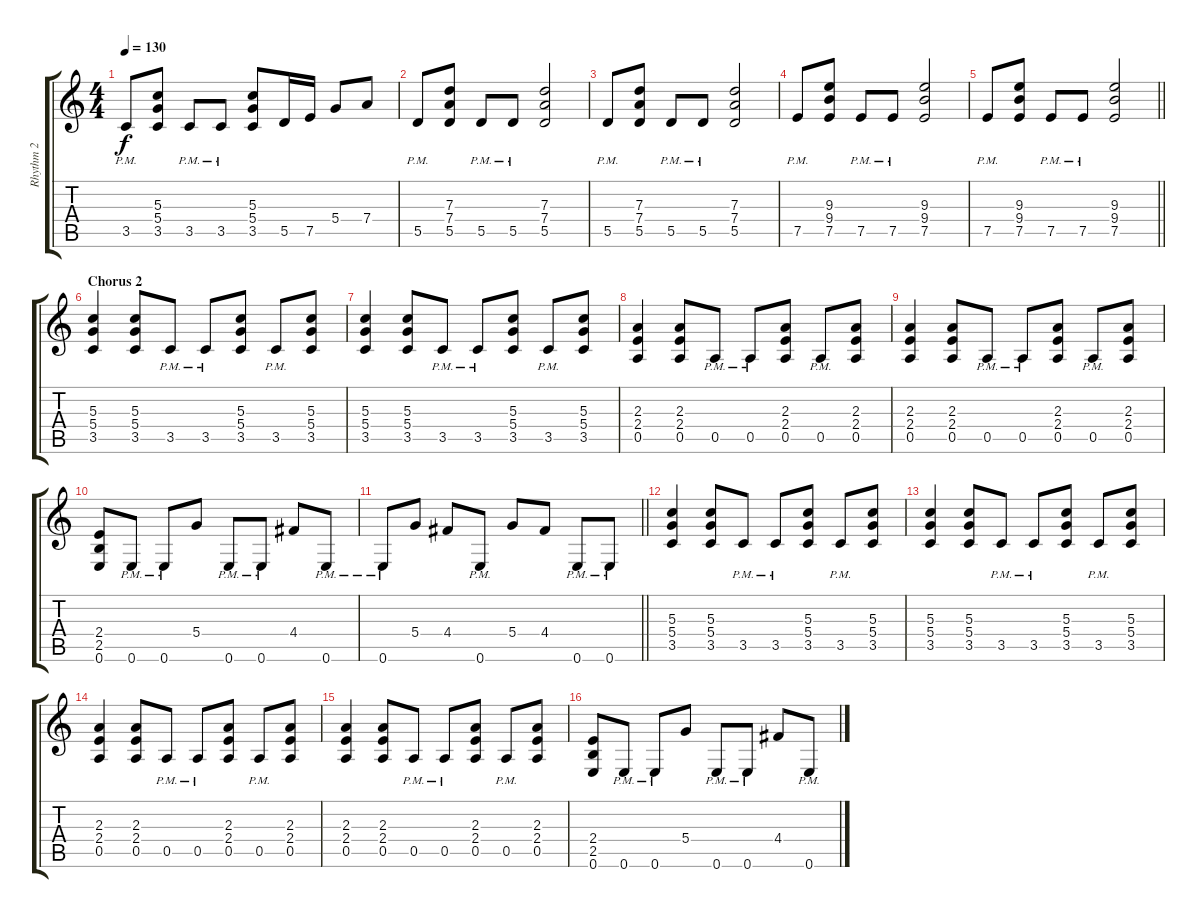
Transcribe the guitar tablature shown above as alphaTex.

\track ("Rhythm 2" "Rhythm 2") {instrument overdrivenguitar}
\staff {score tabs}
\tuning (E4 B3 G3 D3 A2 E2) {hide}
\ts (4 4)
\tempo 130
\clef g2
\ks c
3.5{pm}.8{dy f} (5.3 5.4 3.5).8 3.5{pm}.8 3.5{pm}.8 (5.3 5.4 3.5).8 5.5.16 7.5.16 5.4.8 7.4.8 |
5.5{pm}.8 (7.3 7.4 5.5).8 5.5{pm}.8 5.5{pm}.8 (7.3 7.4 5.5).2 |
5.5{pm}.8 (7.3 7.4 5.5).8 5.5{pm}.8 5.5{pm}.8 (7.3 7.4 5.5).2 |
7.5{pm}.8 (9.3 9.4 7.5).8 7.5{pm}.8 7.5{pm}.8 (9.3 9.4 7.5).2 |
\barLineRight lightlight
7.5{pm}.8 (9.3 9.4 7.5).8 7.5{pm}.8 7.5{pm}.8 (9.3 9.4 7.5).2 |
\section ("" "Chorus 2")
(5.3 5.4 3.5).4 (5.3 5.4 3.5).8 3.5{pm}.8 3.5{pm}.8 (5.3 5.4 3.5).8 3.5{pm}.8 (5.3 5.4 3.5).8 |
(5.3 5.4 3.5).4 (5.3 5.4 3.5).8 3.5{pm}.8 3.5{pm}.8 (5.3 5.4 3.5).8 3.5{pm}.8 (5.3 5.4 3.5).8 |
(2.3 2.4 0.5).4 (2.3 2.4 0.5).8 0.5{pm}.8 0.5{pm}.8 (2.3 2.4 0.5).8 0.5{pm}.8 (2.3 2.4 0.5).8 |
(2.3 2.4 0.5).4 (2.3 2.4 0.5).8 0.5{pm}.8 0.5{pm}.8 (2.3 2.4 0.5).8 0.5{pm}.8 (2.3 2.4 0.5).8 |
(2.4 2.5 0.6).8 0.6{pm}.8 0.6{pm}.8 5.4.8 0.6{pm}.8 0.6{pm}.8 4.4.8 0.6{pm}.8 |
\barLineRight lightlight
0.6{pm}.8 5.4.8 4.4.8 0.6{pm}.8 5.4.8 4.4.8 0.6{pm}.8 0.6{pm}.8 |
(5.3 5.4 3.5).4 (5.3 5.4 3.5).8 3.5{pm}.8 3.5{pm}.8 (5.3 5.4 3.5).8 3.5{pm}.8 (5.3 5.4 3.5).8 |
(5.3 5.4 3.5).4 (5.3 5.4 3.5).8 3.5{pm}.8 3.5{pm}.8 (5.3 5.4 3.5).8 3.5{pm}.8 (5.3 5.4 3.5).8 |
(2.3 2.4 0.5).4 (2.3 2.4 0.5).8 0.5{pm}.8 0.5{pm}.8 (2.3 2.4 0.5).8 0.5{pm}.8 (2.3 2.4 0.5).8 |
(2.3 2.4 0.5).4 (2.3 2.4 0.5).8 0.5{pm}.8 0.5{pm}.8 (2.3 2.4 0.5).8 0.5{pm}.8 (2.3 2.4 0.5).8 |
(2.4 2.5 0.6).8 0.6{pm}.8 0.6{pm}.8 5.4.8 0.6{pm}.8 0.6{pm}.8 4.4.8 0.6{pm}.8
